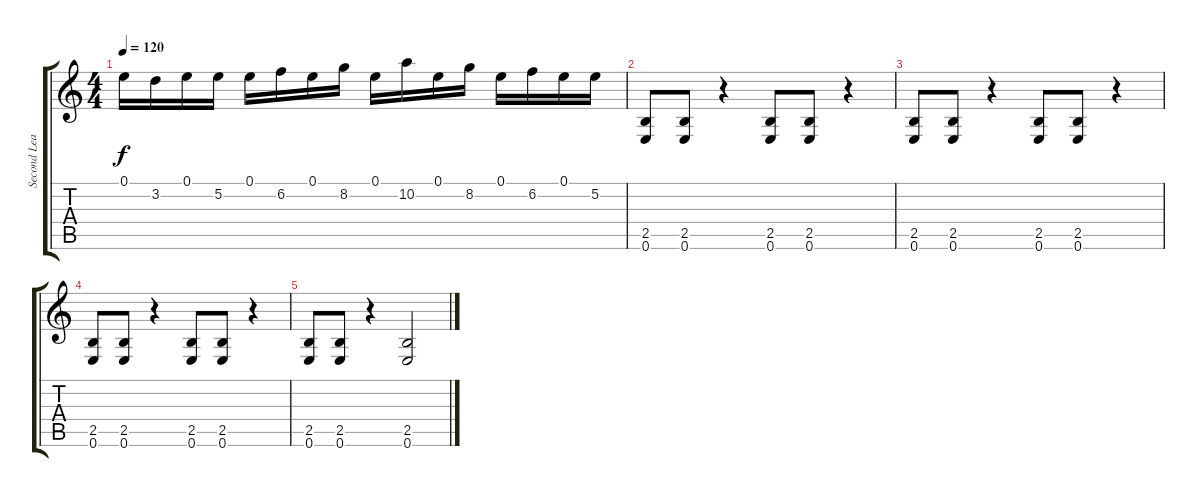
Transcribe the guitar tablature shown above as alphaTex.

\track ("Second Lead" "Second Lea") {instrument overdrivenguitar}
\staff {score tabs}
\tuning (E4 B3 G3 D3 A2 E2) {hide}
\ts (4 4)
\tempo 120
\clef g2
\ks c
0.1.16{dy f} 3.2.16 0.1.16 5.2.16 0.1.16 6.2.16 0.1.16 8.2.16 0.1.16 10.2.16 0.1.16 8.2.16 0.1.16 6.2.16 0.1.16 5.2.16 |
(2.5 0.6).8 (2.5 0.6).8 r.4 (2.5 0.6).8 (2.5 0.6).8 r.4 |
(2.5 0.6).8 (2.5 0.6).8 r.4 (2.5 0.6).8 (2.5 0.6).8 r.4 |
(2.5 0.6).8 (2.5 0.6).8 r.4 (2.5 0.6).8 (2.5 0.6).8 r.4 |
(2.5 0.6).8 (2.5 0.6).8 r.4 (2.5 0.6).2
